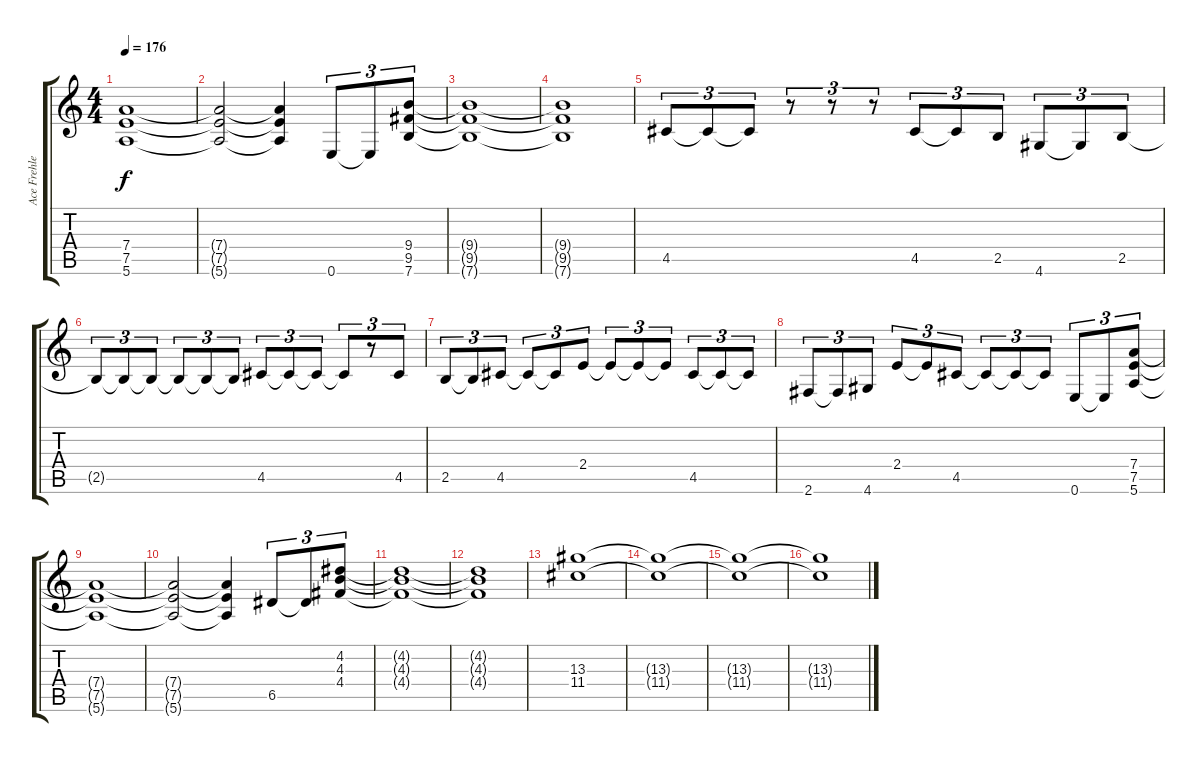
\track ("Ace Frehley" "Ace Frehle") {instrument distortionguitar}
\staff {score tabs}
\tuning (E4 B3 G3 D3 A2 E2) {hide}
\ts (4 4)
\tempo 176
\clef g2
\ks c
(7.4{t} 7.5{t} 5.6{t}).1{dy f} |
(7.4{t} 7.5{t} 5.6{t}).2 (7.4{t} 7.5{t} 5.6{t}).4 0.6.8{tu (3 2)} 0.6{t}.8{tu (3 2)} (9.4 9.5 7.6).8{tu (3 2)} |
(9.4{t} 9.5{t} 7.6{t}).1 |
(9.4{t} 9.5{t} 7.6{t}).1 |
4.5.8{tu (3 2)} 4.5{t}.8{tu (3 2)} 4.5{t}.8{tu (3 2)} r.8{tu (3 2)} r.8{tu (3 2)} r.8{tu (3 2)} 4.5.8{tu (3 2)} 4.5{t}.8{tu (3 2)} 2.5.8{tu (3 2)} 4.6.8{tu (3 2)} 4.6{t}.8{tu (3 2)} 2.5.8{tu (3 2)} |
2.5{t}.8{tu (3 2)} 2.5{t}.8{tu (3 2)} 2.5{t}.8{tu (3 2)} 2.5{t}.8{tu (3 2)} 2.5{t}.8{tu (3 2)} 2.5{t}.8{tu (3 2)} 4.5.8{tu (3 2)} 4.5{t}.8{tu (3 2)} 4.5{t}.8{tu (3 2)} 4.5{t}.8{tu (3 2)} r.8{tu (3 2)} 4.5.8{tu (3 2)} |
2.5.8{tu (3 2)} 2.5{t}.8{tu (3 2)} 4.5.8{tu (3 2)} 4.5{t}.8{tu (3 2)} 4.5{t}.8{tu (3 2)} 2.4.8{tu (3 2)} 2.4{t}.8{tu (3 2)} 2.4{t}.8{tu (3 2)} 2.4{t}.8{tu (3 2)} 4.5.8{tu (3 2)} 4.5{t}.8{tu (3 2)} 4.5{t}.8{tu (3 2)} |
2.6.8{tu (3 2)} 2.6{t}.8{tu (3 2)} 4.6.8{tu (3 2)} 2.4.8{tu (3 2)} 2.4{t}.8{tu (3 2)} 4.5.8{tu (3 2)} 4.5{t}.8{tu (3 2)} 4.5{t}.8{tu (3 2)} 4.5{t}.8{tu (3 2)} 0.6.8{tu (3 2)} 0.6{t}.8{tu (3 2)} (7.4 7.5 5.6).8{tu (3 2)} |
(7.4{t} 7.5{t} 5.6{t}).1 |
(7.4{t} 7.5{t} 5.6{t}).2 (7.4{t} 7.5{t} 5.6{t}).4 6.5.8{tu (3 2)} 6.5{t}.8{tu (3 2)} (4.2 4.3 4.4).8{tu (3 2)} |
(4.2{t} 4.3{t} 4.4{t}).1 |
(4.2{t} 4.3{t} 4.4{t}).1 |
(13.3 11.4).1 |
(13.3{t} 11.4{t}).1 |
(13.3{t} 11.4{t}).1 |
(13.3{t} 11.4{t}).1
